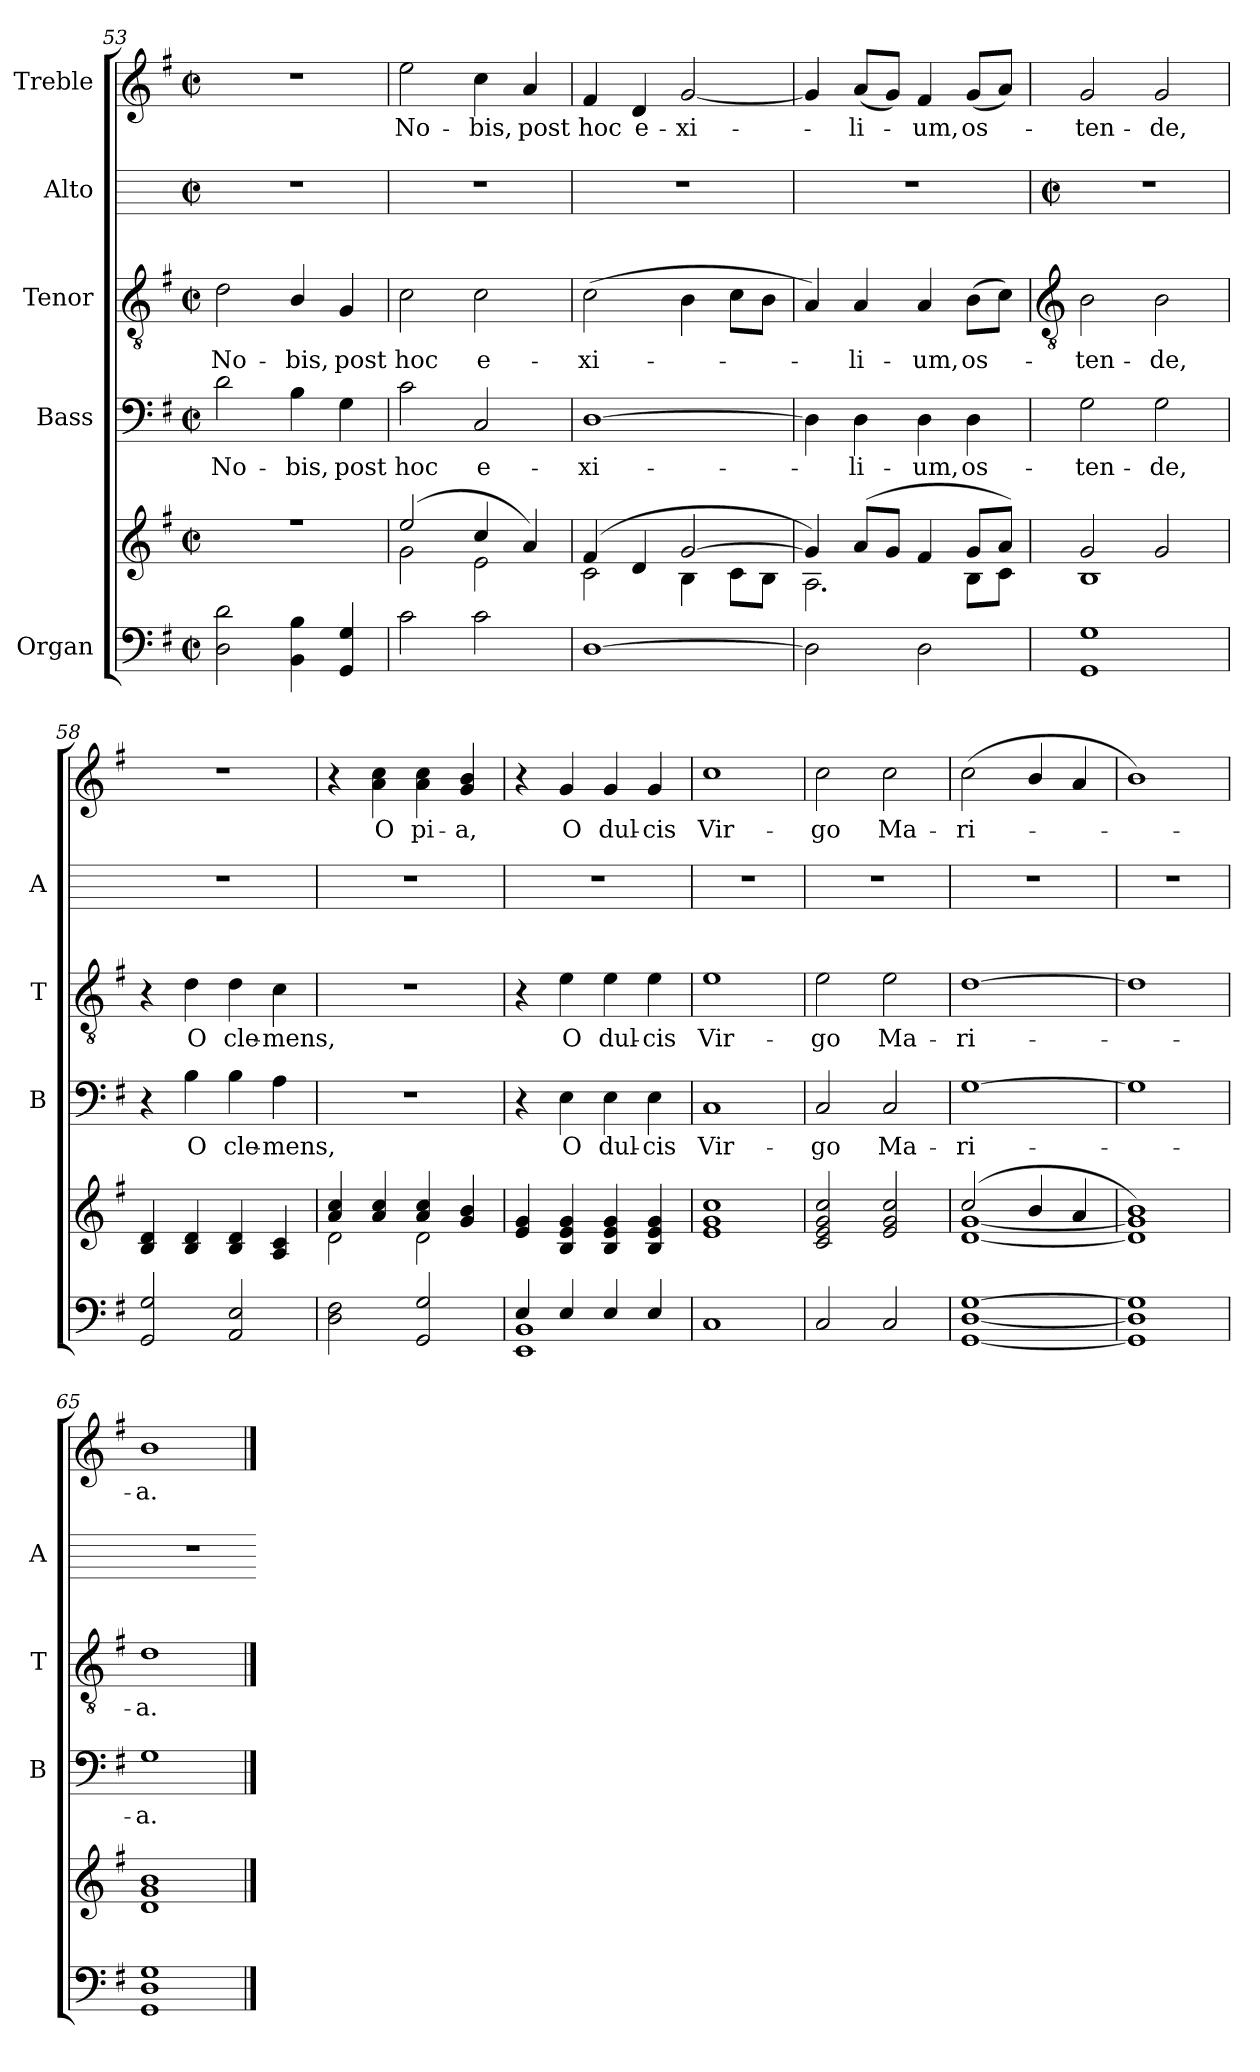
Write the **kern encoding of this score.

**kern	**kern	**kern	**text	**kern	**text	**kern	**kern	**text
*part5	*part5	*part4	*part4	*part3	*part3	*part2	*part1	*part1
*staff6	*staff5	*staff4	*staff4	*staff3	*staff3	*staff2	*staff1	*staff1
*I"Organ	*	*I"Bass	*	*I"Tenor	*	*I"Alto	*I"Treble	*
*	*	*I'B	*	*I'T	*	*I'A	*	*
*clefF4	*clefG2	*clefF4	*	*clefGv2	*	*	*clefG2	*
*k[f#]	*k[f#]	*k[f#]	*	*k[f#]	*	*	*k[f#]	*
*G:	*G:	*G:	*	*G:	*	*	*G:	*
*M2/2	*M2/2	*M2/2	*	*M2/2	*	*M2/2	*M2/2	*
*met(c|)	*met(c|)	*met(c|)	*	*met(c|)	*	*met(c|)	*met(c|)	*
=53	=53	=53	=53	=53	=53	=53	=53	=53
*	*^	*	*	*	*	*	*	*
!	!	!	!	!LO:LY:b	!	!LO:LY:b	!	!	!
2D 2d	1r	1ryy	2d	No-	2d	No-	1r	1r	.
!	!	!	!	!LO:LY:b	!	!LO:LY:b	!	!	!
4BB 4B	.	.	4B	-bis,	4B/	-bis,	.	.	.
!	!	!	!	!LO:LY:b	!	!LO:LY:b	!	!	!
4GG 4G	.	.	4G	post	4G	post	.	.	.
=54	=54	=54	=54	=54	=54	=54	=54	=54	=54
!	!	!	!	!LO:LY:b	!	!LO:LY:b	!	!	!LO:LY:b
2c	(>2ee/	2g\	2c	hoc	2c	hoc	1r	2ee	No-
!	!	!	!	!LO:LY:b	!	!LO:LY:b	!	!	!LO:LY:b
2c	4cc/	2e\	2C	e-	2c	e-	.	4cc	-bis,
!	!	!	!	!	!	!	!	!	!LO:LY:b
.	4a/)	.	.	.	.	.	.	4a	post
=55	=55	=55	=55	=55	=55	=55	=55	=55	=55
!	!	!	!	!LO:LY:b	!	!LO:LY:b	!	!	!LO:LY:b
[1D	(>4f#/	2c\	[1D	-xi-	(>2c	-xi-	1r	4f#	hoc
!	!	!	!	!	!	!	!	!	!LO:LY:b
.	4d/	.	.	.	.	.	.	4d	e-
!	!	!	!	!	!	!	!	!	!LO:LY:b
.	[2g/	4B\	.	.	4B	.	.	[2g	-xi-
.	.	8c\L	.	.	8cL	.	.	.	.
.	.	8B\J	.	.	8BJ	.	.	.	.
=56	=56	=56	=56	=56	=56	=56	=56	=56	=56
2D]	4g/])	2.A\	4D]	.	4A)	.	1r	4g]	.
!	!	!	!	!LO:LY:b	!	!LO:LY:b	!	!	!LO:LY:b
.	(>8a/L	.	4D	li-	4A	li-	.	(<8aL	li-
.	8g/J	.	.	.	.	.	.	8gJ)	.
!	!	!	!	!LO:LY:b	!	!LO:LY:b	!	!	!LO:LY:b
2D	4f#/	.	4D	-um,	4A	-um,	.	4f#	um,
!	!	!	!	!LO:LY:b	!	!LO:LY:b	!	!	!LO:LY:b
.	8g/L	8B\L	4D	os-	(>8BL	os-	.	(<8gL	os-
.	8a/J)	8c\J	.	.	8cJ)	.	.	8aJ)	.
!!LO:LB:g=z
=57	=57	=57	=57	=57	=57	=57	=57	=57	=57
*	*	*	*	*	*clefGv2	*	*	*	*
*	*	*	*	*	*	*	*M2/2	*	*
*	*	*	*	*	*	*	*met(c|)	*	*
!	!	!	!	!LO:LY:b	!	!LO:LY:b	!	!	!LO:LY:b
1GG 1G	2g/	1B\	2G	-ten-	2B	ten-	1r	2g	ten-
!	!	!	!	!LO:LY:b	!	!LO:LY:b	!	!	!LO:LY:b
.	2g/	.	2G	-de,	2B	-de,	.	2g	-de,
=58	=58	=58	=58	=58	=58	=58	=58	=58	=58
2GG 2G	4B/ 4d/	1ryy	4r	.	4r	.	1r	1r	.
!	!	!	!	!LO:LY:b	!	!LO:LY:b	!	!	!
.	4B/ 4d/	.	4B	O	4d	O	.	.	.
!	!	!	!	!LO:LY:b	!	!LO:LY:b	!	!	!
2AA 2E	4B/ 4d/	.	4B	cle-	4d	cle-	.	.	.
!	!	!	!	!LO:LY:b	!	!LO:LY:b	!	!	!
.	4A/ 4c/	.	4A	-mens,	4c	-mens,	.	.	.
=59	=59	=59	=59	=59	=59	=59	=59	=59	=59
2D 2F#	4a/ 4cc/	2d\	1r	.	1r	.	1r	4r	.
!	!	!	!	!	!	!	!	!	!LO:LY:b
.	4a/ 4cc/	.	.	.	.	.	.	4a 4cc	O
!	!	!	!	!	!	!	!	!	!LO:LY:b
2GG 2G	4a/ 4cc/	2d\	.	.	.	.	.	4a 4cc	pi-
!	!	!	!	!	!	!	!	!	!LO:LY:b
.	4g/ 4b/	.	.	.	.	.	.	4g 4b	-a,
*	*v	*v	*	*	*	*	*	*	*
=60	=60	=60	=60	=60	=60	=60	=60	=60
*^	*	*	*	*	*	*	*	*
4E/	1EE 1BB	4e/ 4g/	4r	.	4r	.	1r	4r	.
!	!	!	!	!LO:LY:b	!	!LO:LY:b	!	!	!LO:LY:b
4E/	.	4B/ 4e/ 4g/	4E	O	4e	O	.	4g	O
!	!	!	!	!LO:LY:b	!	!LO:LY:b	!	!	!LO:LY:b
4E/	.	4B/ 4e/ 4g/	4E	dul-	4e	dul-	.	4g	dul-
!	!	!	!	!LO:LY:b	!	!LO:LY:b	!	!	!LO:LY:b
4E/	.	4B/ 4e/ 4g/	4E	-cis	4e	-cis	.	4g	-cis
*v	*v	*	*	*	*	*	*	*	*
=61	=61	=61	=61	=61	=61	=61	=61	=61
*	*^	*	*	*	*	*	*	*
!	!	!	!	!LO:LY:b	!	!LO:LY:b	!	!	!LO:LY:b
1C	1e/ 1g/ 1cc/	1ryy	1C	Vir-	1e	Vir-	1r	1cc	Vir-
=62	=62	=62	=62	=62	=62	=62	=62	=62	=62
!	!	!	!	!LO:LY:b	!	!LO:LY:b	!	!	!LO:LY:b
2C	2c/ 2e/ 2g/ 2cc/	1ryy	2C	-go	2e	-go	1r	2cc	-go
!	!	!	!	!LO:LY:b	!	!LO:LY:b	!	!	!LO:LY:b
2C	2e/ 2g/ 2cc/	.	2C	Ma-	2e	Ma-	.	2cc	Ma-
=63	=63	=63	=63	=63	=63	=63	=63	=63	=63
!	!	!	!	!LO:LY:b	!	!LO:LY:b	!	!	!LO:LY:b
[1GG [1D [1G	(>2cc/	[1d\ [1g\	[1G	-ri-	[1d	-ri-	1r	(<2cc	-ri-
.	4b/	.	.	.	.	.	.	4b/	.
.	4a/	.	.	.	.	.	.	4a	.
=64	=64	=64	=64	=64	=64	=64	=64	=64	=64
1GG] 1D] 1G]	1b/)	1d\] 1g\]	1G]	.	1d]	.	1r	1b/)	.
=65	=65	=65	=65	=65	=65	=65	=65	=65	=65
!	!	!	!	!LO:LY:b	!	!LO:LY:b	!	!	!LO:LY:b
1GG 1D 1G	1d/ 1g/ 1b/	1ryy	1G	a.	1d	a.	1r	1b	a.
*	*v	*v	*	*	*	*	*	*	*
==	==	==	==	==	==	=	==	==
*-	*-	*-	*-	*-	*-	*-	*-	*-
